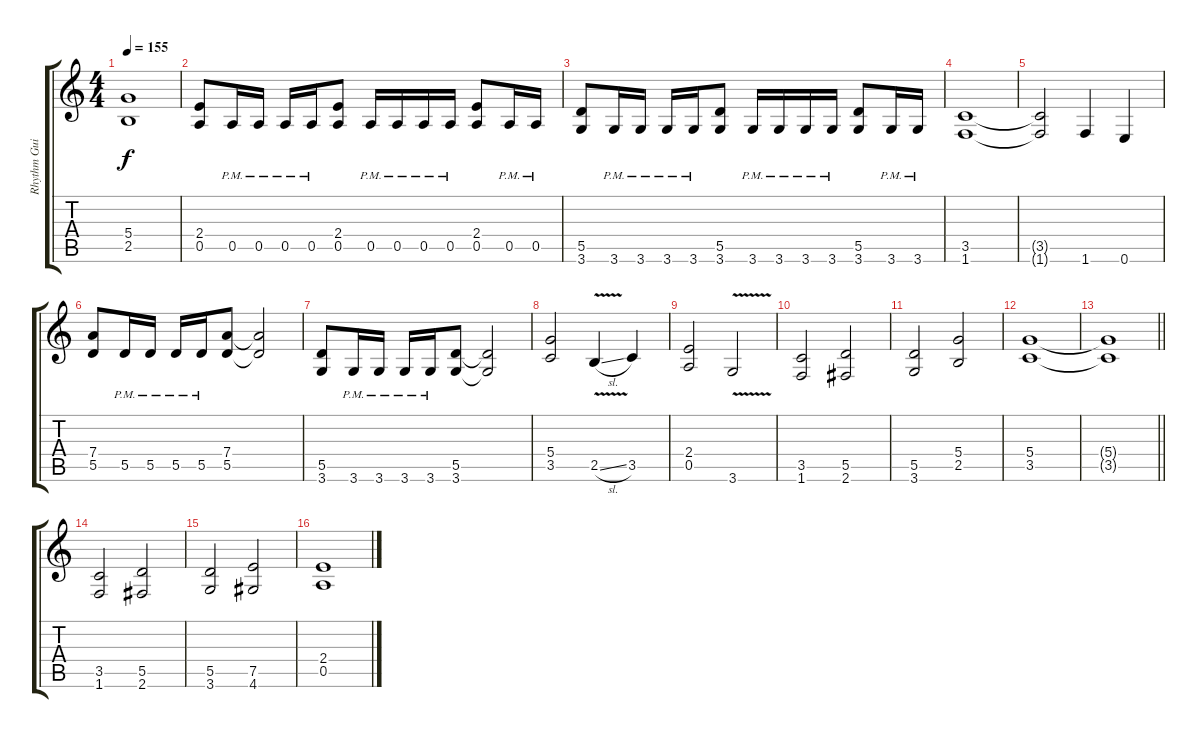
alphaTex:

\track ("Rhythm Guitar 1: Henrik Juhano" "Rhythm Gui") {instrument distortionguitar}
\staff {score tabs}
\tuning (E4 B3 G3 D3 A2 E2) {hide}
\ts (4 4)
\tempo 155
\clef g2
\ks c
(5.4{t} 2.5{t}).1{dy f} |
(2.4 0.5).8 0.5{pm}.16 0.5{pm}.16 0.5{pm}.16 0.5{pm}.16 (2.4 0.5).8 0.5{pm}.16 0.5{pm}.16 0.5{pm}.16 0.5{pm}.16 (2.4 0.5).8 0.5{pm}.16 0.5{pm}.16 |
(5.5 3.6).8 3.6{pm}.16 3.6{pm}.16 3.6{pm}.16 3.6{pm}.16 (5.5 3.6).8 3.6{pm}.16 3.6{pm}.16 3.6{pm}.16 3.6{pm}.16 (5.5 3.6).8 3.6{pm}.16 3.6{pm}.16 |
(3.5 1.6).1 |
(3.5{t} 1.6{t}).2 1.6.4 0.6.4 |
(7.4 5.5).8 5.5{pm}.16 5.5{pm}.16 5.5{pm}.16 5.5{pm}.16 (7.4 5.5).8 (7.4{t} 5.5{t}).2 |
(5.5 3.6).8 3.6{pm}.16 3.6{pm}.16 3.6{pm}.16 3.6{pm}.16 (5.5 3.6).8 (5.5{t} 3.6{t}).2 |
(5.4 3.5).2 2.5{v sl}.4 3.5.4 |
(2.4 0.5).2 3.6{v}.2 |
(3.5 1.6).2 (5.5 2.6).2 |
(5.5 3.6).2 (5.4 2.5).2 |
(5.4 3.5).1 |
\barLineRight lightlight
(5.4{t} 3.5{t}).1 |
(3.5 1.6).2 (5.5 2.6).2 |
(5.5 3.6).2 (7.5 4.6).2 |
(2.4 0.5).1
